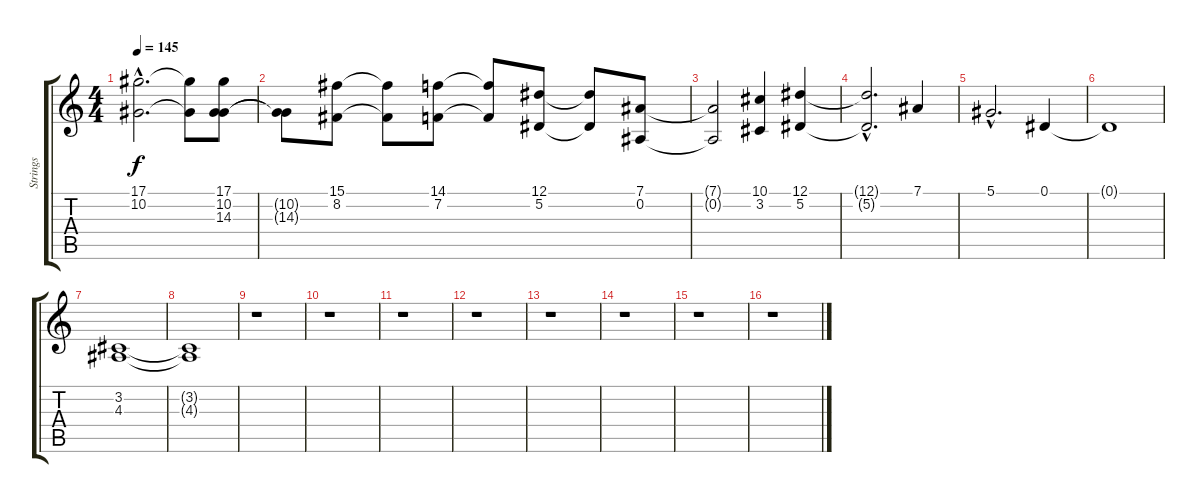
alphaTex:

\track ("Strings" "Strings") {instrument stringensemble2}
\staff {score tabs}
\tuning (Eb4 Bb3 Gb3 Db3 Ab2 Eb2) {hide}
\ts (4 4)
\tempo 145
\clef g2
\ks c
(17.1{hac} 10.2{hac}).2{d dy f} (17.1{t} 10.2{t}).8 (17.1 10.2 14.3).8 |
(10.2{t} 14.3{t}).8 (15.1 8.2).8 (15.1{t} 8.2{t}).8 (14.1 7.2).8 (14.1{t} 7.2{t}).8 (12.1 5.2).8 (12.1{t} 5.2{t}).8 (7.1 0.2).8 |
(7.1{t} 0.2{t}).2 (10.1 3.2).4 (12.1 5.2).4 |
(12.1{hac t} 5.2{hac t}).2{d} 7.1.4 |
5.1{hac}.2{d} 0.1.4 |
0.1{t}.1 |
(3.2 4.3).1 |
(3.2{t} 4.3{t}).1 |
r.1 |
r.1 |
r.1 |
r.1 |
r.1 |
r.1 |
r.1 |
r.1
